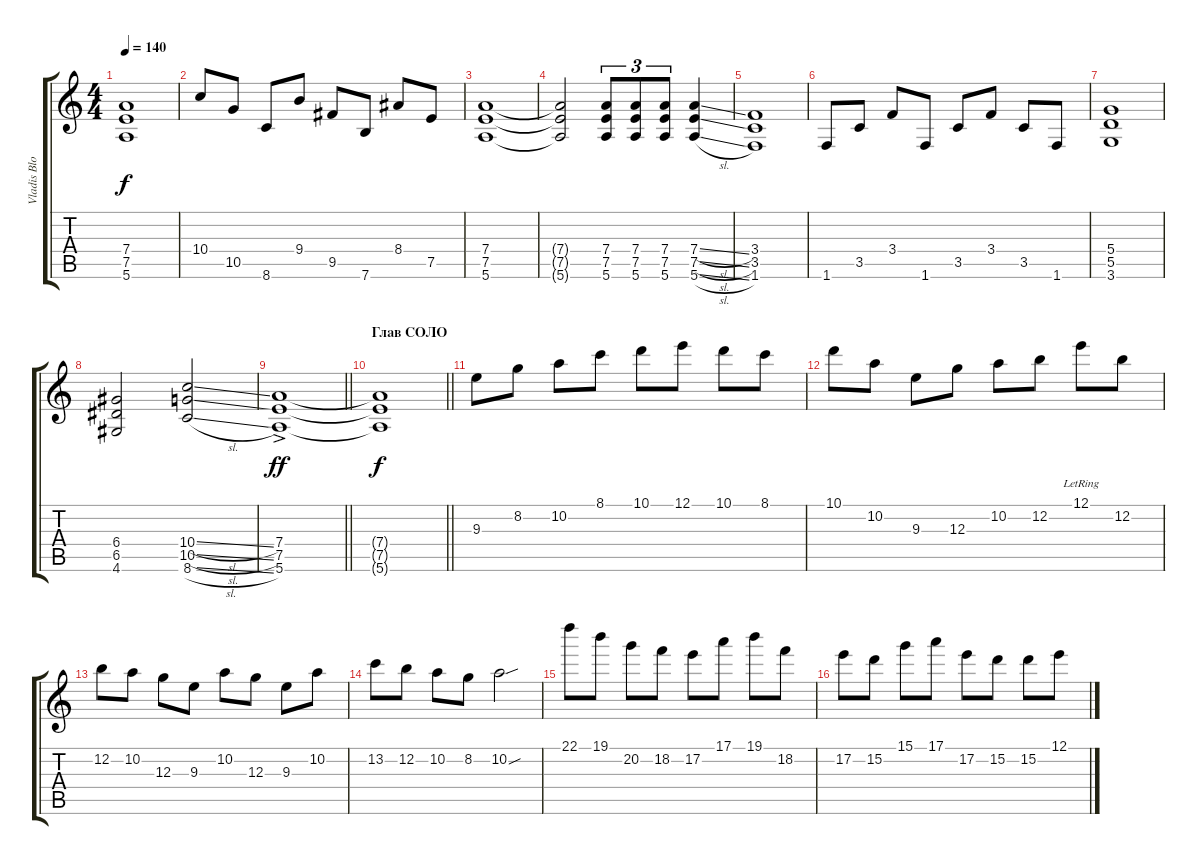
\track ("Vladis Blooder" "Vladis Blo") {instrument distortionguitar bank 22}
\staff {score tabs}
\tuning (E4 B3 G3 D3 A2 E2) {hide}
\ts (4 4)
\tempo 140
\clef g2
\ks c
(7.4 7.5 5.6).1{dy f} |
10.4.8 10.5.8 8.6.8 9.4.8 9.5.8 7.6.8 8.4.8 7.5.8 |
(7.4 7.5 5.6).1 |
(7.4{t} 7.5{t} 5.6{t}).2 (7.4 7.5 5.6).8{tu (3 2)} (7.4 7.5 5.6).8{tu (3 2)} (7.4 7.5 5.6).8{tu (3 2)} (7.4{sl} 7.5{sl} 5.6{sl}).4 |
(3.4 3.5 1.6).1 |
1.6.8 3.5.8 3.4.8 1.6.8 3.5.8 3.4.8 3.5.8 1.6.8 |
(5.4 5.5 3.6).1 |
(6.4 6.5 4.6).2 (10.4{sl} 10.5{sl} 8.6{sl}).2 |
\barLineRight lightlight
(7.4{ac} 7.5{ac} 5.6{ac}).1{dy ff} |
\section ("" "Глав СОЛО")
\barLineRight lightlight
(7.4{t} 7.5{t} 5.6{t}).1{dy f} |
9.3.8{volume 16 instrument overdrivenguitar} 8.2.8 10.2.8 8.1.8 10.1.8 12.1.8 10.1.8 8.1.8 |
10.1.8 10.2.8 9.3.8 12.3.8 10.2.8 12.2.8 12.1{lr}.8 12.2.8 |
12.2.8 10.2.8 12.3.8 9.3.8 10.2.8 12.3.8 9.3.8 10.2.8 |
13.2.8 12.2.8 10.2.8 8.2.8 10.2{sou}.2 |
22.1.8 19.1.8 20.2.8 18.2.8 17.2.8 17.1.8 19.1.8 18.2.8 |
17.2.8 15.2.8 15.1.8 17.1.8 17.2.8 15.2.8 15.2.8 12.1.8
